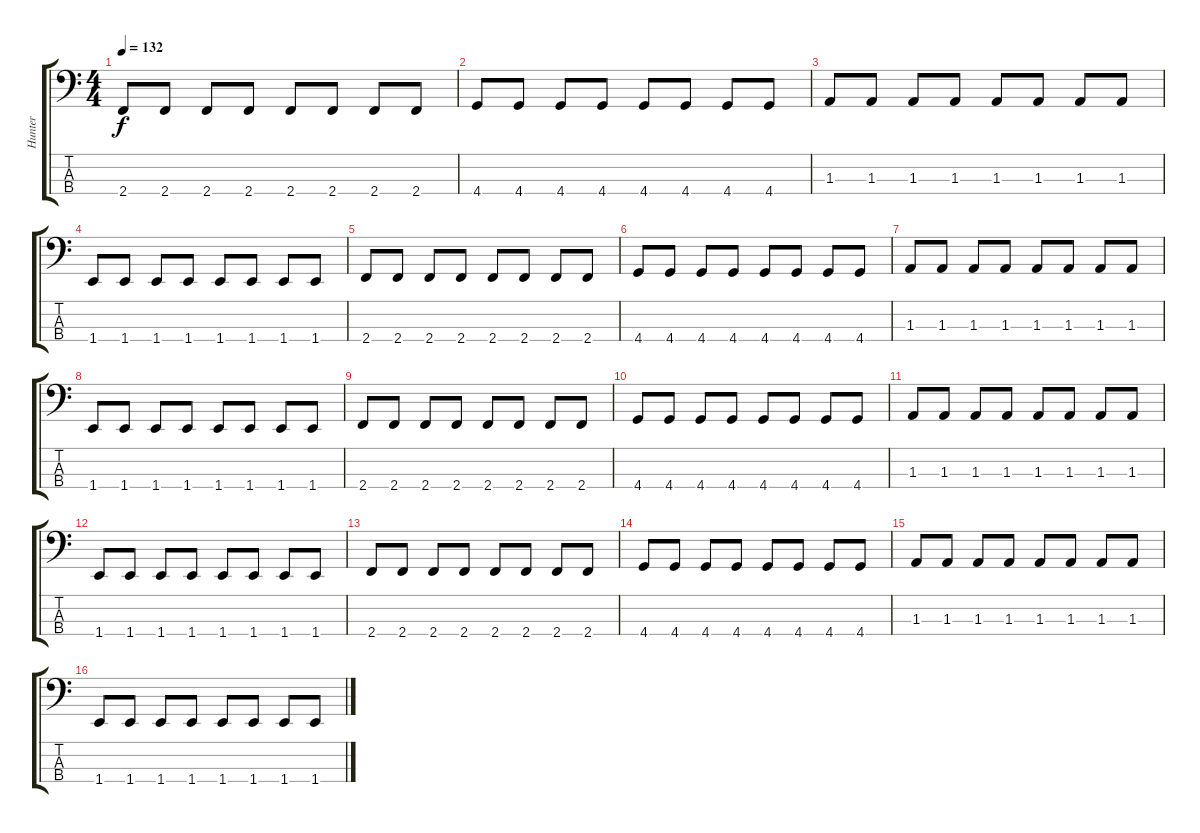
\track ("Hunter" "Hunter") {instrument electricbassfinger}
\staff {score tabs}
\tuning (Gb2 Db2 Ab1 Eb1) {hide}
\ts (4 4)
\tempo 132
\clef f4
\ks c
2.4.8{dy f} 2.4.8 2.4.8 2.4.8 2.4.8 2.4.8 2.4.8 2.4.8 |
4.4.8 4.4.8 4.4.8 4.4.8 4.4.8 4.4.8 4.4.8 4.4.8 |
1.3.8 1.3.8 1.3.8 1.3.8 1.3.8 1.3.8 1.3.8 1.3.8 |
1.4.8 1.4.8 1.4.8 1.4.8 1.4.8 1.4.8 1.4.8 1.4.8 |
2.4.8 2.4.8 2.4.8 2.4.8 2.4.8 2.4.8 2.4.8 2.4.8 |
4.4.8 4.4.8 4.4.8 4.4.8 4.4.8 4.4.8 4.4.8 4.4.8 |
1.3.8 1.3.8 1.3.8 1.3.8 1.3.8 1.3.8 1.3.8 1.3.8 |
1.4.8 1.4.8 1.4.8 1.4.8 1.4.8 1.4.8 1.4.8 1.4.8 |
2.4.8 2.4.8 2.4.8 2.4.8 2.4.8 2.4.8 2.4.8 2.4.8 |
4.4.8 4.4.8 4.4.8 4.4.8 4.4.8 4.4.8 4.4.8 4.4.8 |
1.3.8 1.3.8 1.3.8 1.3.8 1.3.8 1.3.8 1.3.8 1.3.8 |
1.4.8 1.4.8 1.4.8 1.4.8 1.4.8 1.4.8 1.4.8 1.4.8 |
2.4.8 2.4.8 2.4.8 2.4.8 2.4.8 2.4.8 2.4.8 2.4.8 |
4.4.8 4.4.8 4.4.8 4.4.8 4.4.8 4.4.8 4.4.8 4.4.8 |
1.3.8 1.3.8 1.3.8 1.3.8 1.3.8 1.3.8 1.3.8 1.3.8 |
1.4.8 1.4.8 1.4.8 1.4.8 1.4.8 1.4.8 1.4.8 1.4.8
